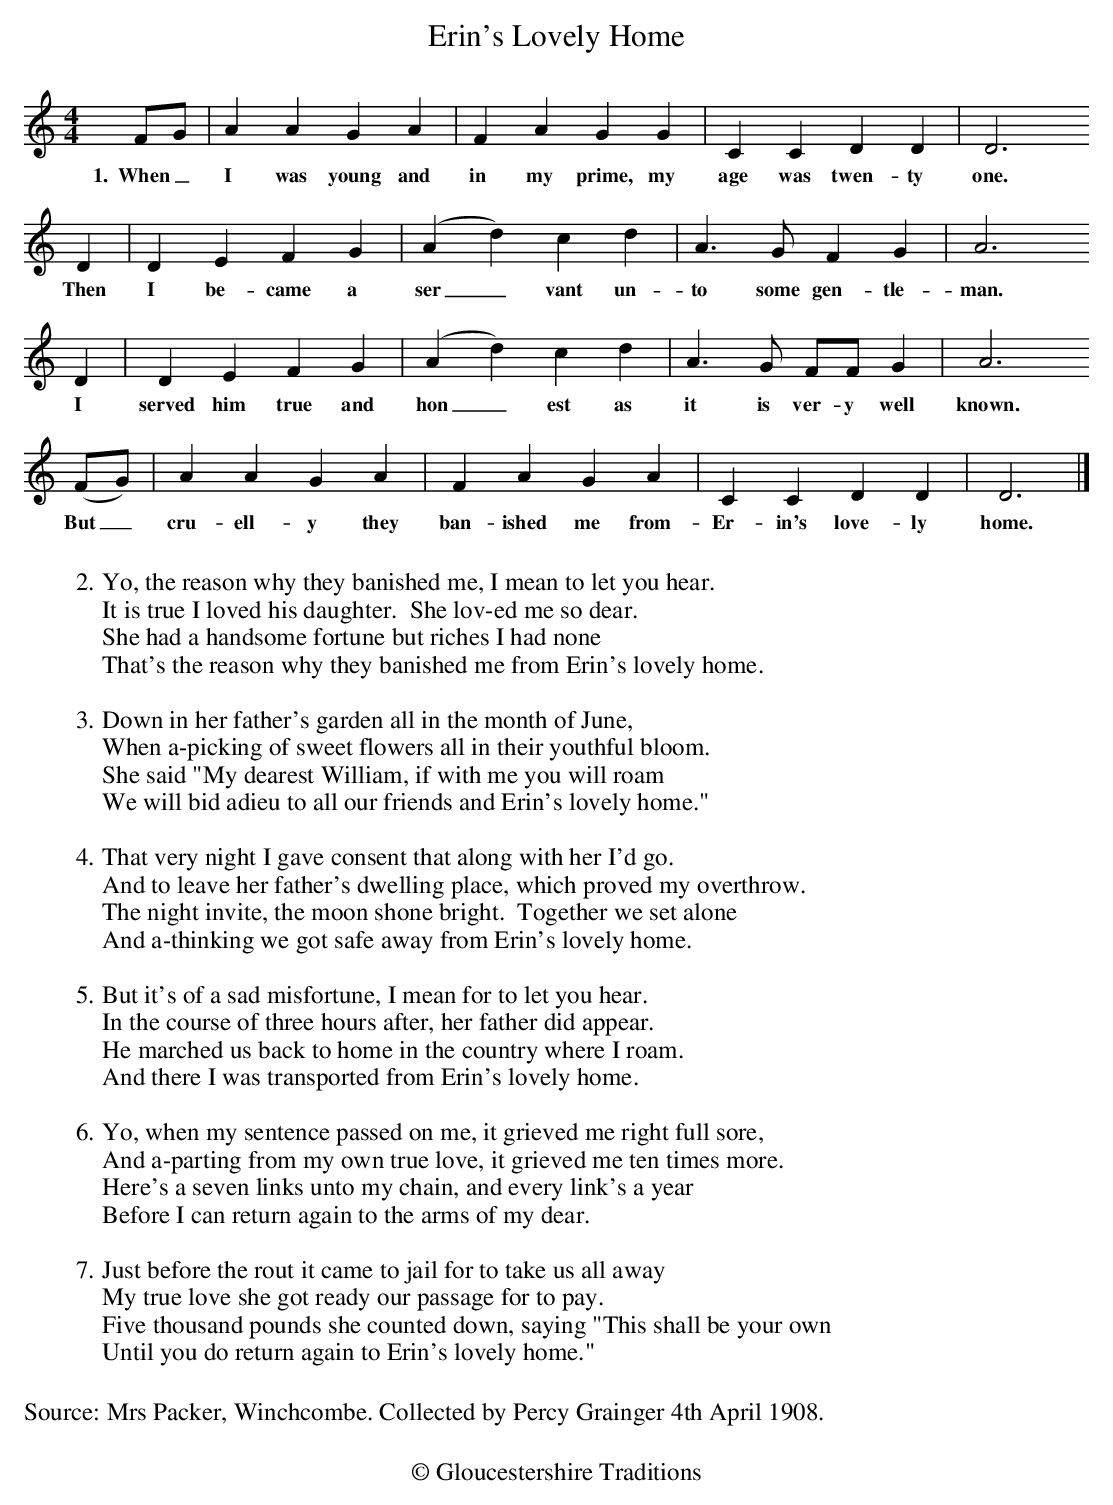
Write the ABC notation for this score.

X:1
T:Erin's Lovely Home
M:4/4
L:1/4
K:Ddor
F/2G/2 | AAGA | FAGG | CCDD | D3
w:1.~~When_I was young and in my prime, my age was twen-ty one.
D | DEFG | (Ad)cd | A>GFG | A3
w:Then I be-came a ser_vant un-to some gen-tle-man.
D | DEFG | (Ad)cd | A>G F/F/G | A3
w:I served him true and hon_est as it is ver-y well known.
(F/2G/2) | AAGA | FAGA | CCDD | D3 |]
w:But_ cru-ell-y they ban-ished me from- Er-in's love-ly home.
W:
W:2. Yo, the reason why they banished me, I mean to let you hear.
W:It is true I loved his daughter.  She lov-ed me so dear.
W:She had a handsome fortune but riches I had none
W:That's the reason why they banished me from Erin's lovely home.
W:
W:3. Down in her father's garden all in the month of June,
W:When a-picking of sweet flowers all in their youthful bloom.
W:She said "My dearest William, if with me you will roam
W:We will bid adieu to all our friends and Erin's lovely home."
W:
W:4. That very night I gave consent that along with her I'd go.
W:And to leave her father's dwelling place, which proved my overthrow.
W:The night invite, the moon shone bright.  Together we set alone
W:And a-thinking we got safe away from Erin's lovely home.
W:
W:5. But it's of a sad misfortune, I mean for to let you hear.
W:In the course of three hours after, her father did appear.
W:He marched us back to home in the country where I roam.
W:And there I was transported from Erin's lovely home.
W:
W:6. Yo, when my sentence passed on me, it grieved me right full sore,
W:And a-parting from my own true love, it grieved me ten times more.
W:Here's a seven links unto my chain, and every link's a year
W:Before I can return again to the arms of my dear.
W:
W:7. Just before the rout it came to jail for to take us all away
W:My true love she got ready our passage for to pay.
W:Five thousand pounds she counted down, saying "This shall be your own
W:Until you do return again to Erin's lovely home."
W:
